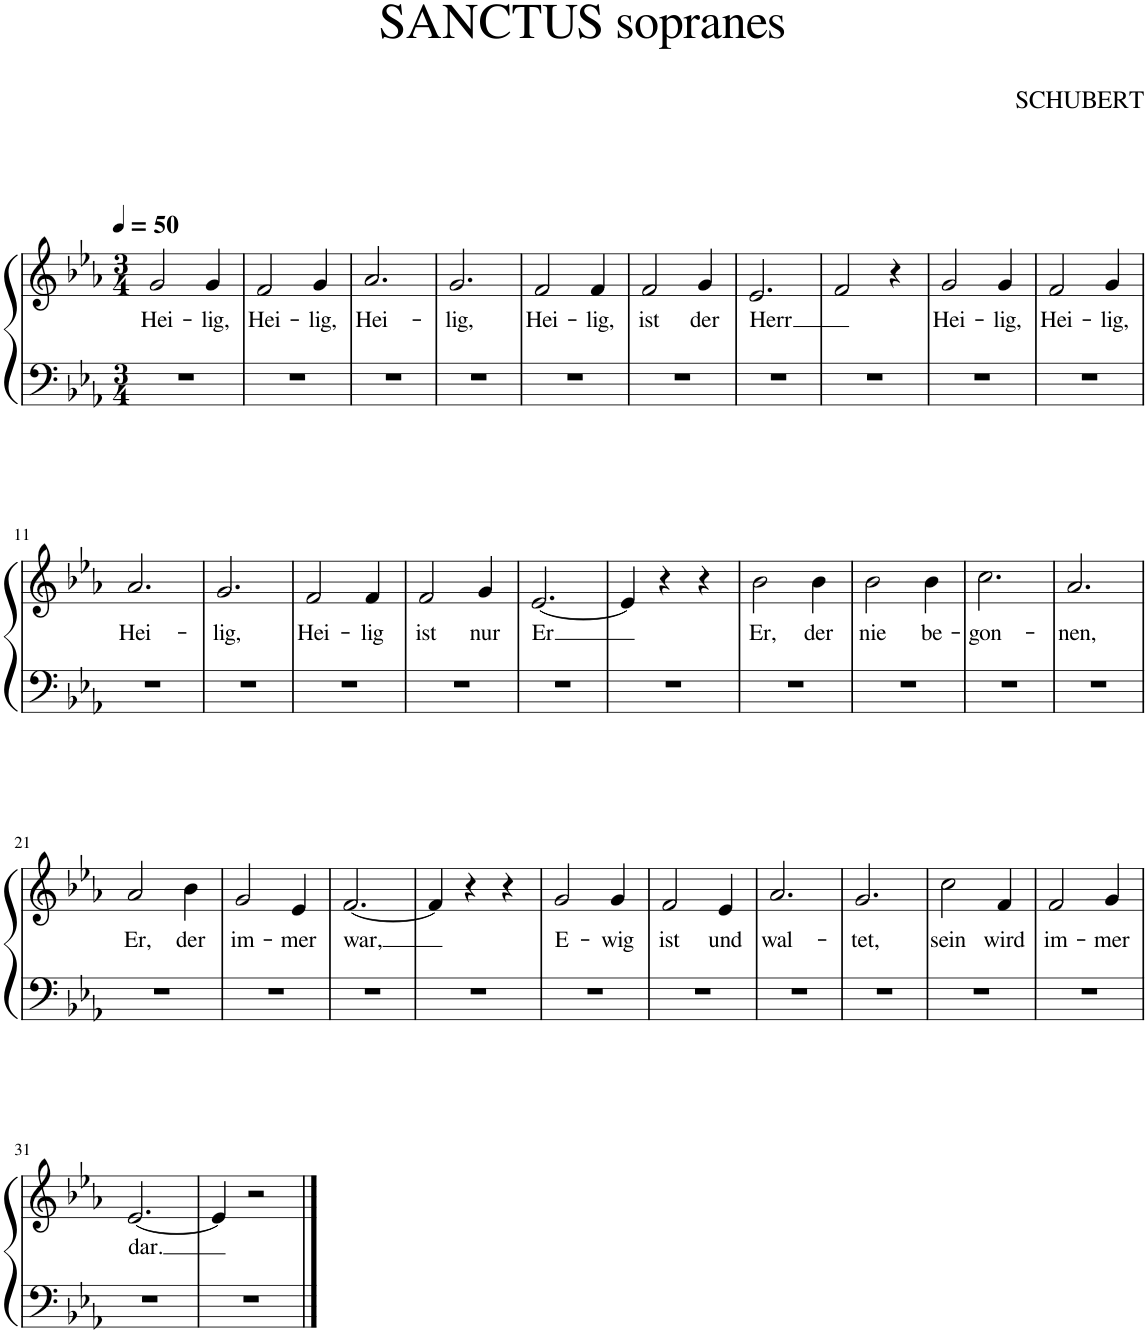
**kern	**kern	**text
*part1	*part1	*part1
*staff2	*staff1	*staff1
*I"Piano	*	*
*I'Pno.	*	*
*clefF4	*clefG2	*
*k[b-e-a-]	*k[b-e-a-]	*
*M3/4	*M3/4	*
*MM50	*MM50	*
=1	=1	=1
!	!	!LO:LY:b
2.r	2g/	Hei-
!	!	!LO:LY:b
.	4g/	-lig,
=2	=2	=2
!	!	!LO:LY:b
2.r	2f/	Hei-
!	!	!LO:LY:b
.	4g/	-lig,
=3	=3	=3
!	!	!LO:LY:b
2.r	2.a-/	Hei-
=4	=4	=4
!	!	!LO:LY:b
2.r	2.g/	-lig,
=5	=5	=5
!	!	!LO:LY:b
2.r	2f/	Hei-
!	!	!LO:LY:b
.	4f/	-lig,
=6	=6	=6
!	!	!LO:LY:b
2.r	2f/	ist
!	!	!LO:LY:b
.	4g/	der
=7	=7	=7
!	!	!LO:LY:b
2.r	2.e-/	Herr
=8	=8	=8
2.r	2f/	.
.	4r	.
=9	=9	=9
!	!	!LO:LY:b
2.r	2g/	Hei-
!	!	!LO:LY:b
.	4g/	-lig,
=10	=10	=10
!	!	!LO:LY:b
2.r	2f/	Hei-
!	!	!LO:LY:b
.	4g/	-lig,
!!LO:LB:g=z
=11	=11	=11
!	!	!LO:LY:b
2.r	2.a-/	Hei-
=12	=12	=12
!	!	!LO:LY:b
2.r	2.g/	-lig,
=13	=13	=13
!	!	!LO:LY:b
2.r	2f/	Hei-
!	!	!LO:LY:b
.	4f/	-lig
=14	=14	=14
!	!	!LO:LY:b
2.r	2f/	ist
!	!	!LO:LY:b
.	4g/	nur
=15	=15	=15
!	!	!LO:LY:b
2.r	[2.e-/	Er
=16	=16	=16
2.r	4e-/]	.
.	4r	.
.	4r	.
=17	=17	=17
!	!	!LO:LY:b
2.r	2b-\	Er,
!	!	!LO:LY:b
.	4b-\	der
=18	=18	=18
!	!	!LO:LY:b
2.r	2b-\	nie
!	!	!LO:LY:b
.	4b-\	be-
=19	=19	=19
!	!	!LO:LY:b
2.r	2.cc\	-gon-
=20	=20	=20
!	!	!LO:LY:b
2.r	2.a-/	-nen,
!!LO:LB:g=z
=21	=21	=21
!	!	!LO:LY:b
2.r	2a-/	Er,
!	!	!LO:LY:b
.	4b-\	der
=22	=22	=22
!	!	!LO:LY:b
2.r	2g/	im-
!	!	!LO:LY:b
.	4e-/	-mer
=23	=23	=23
!	!	!LO:LY:b
2.r	[2.f/	war,
=24	=24	=24
2.r	4f/]	.
.	4r	.
.	4r	.
=25	=25	=25
!	!	!LO:LY:b
2.r	2g/	E-
!	!	!LO:LY:b
.	4g/	-wig
=26	=26	=26
!	!	!LO:LY:b
2.r	2f/	ist
!	!	!LO:LY:b
.	4e-/	und
=27	=27	=27
!	!	!LO:LY:b
2.r	2.a-/	wal-
=28	=28	=28
!	!	!LO:LY:b
2.r	2.g/	-tet,
=29	=29	=29
!	!	!LO:LY:b
2.r	2cc\	sein
!	!	!LO:LY:b
.	4f/	wird
=30	=30	=30
!	!	!LO:LY:b
2.r	2f/	im-
!	!	!LO:LY:b
.	4g/	-mer
!!LO:LB:g=z
=31	=31	=31
!	!	!LO:LY:b
2.r	[2.e-/	dar.
=32	=32	=32
2.r	4e-/]	.
.	2r	.
==	==	==
*-	*-	*-
